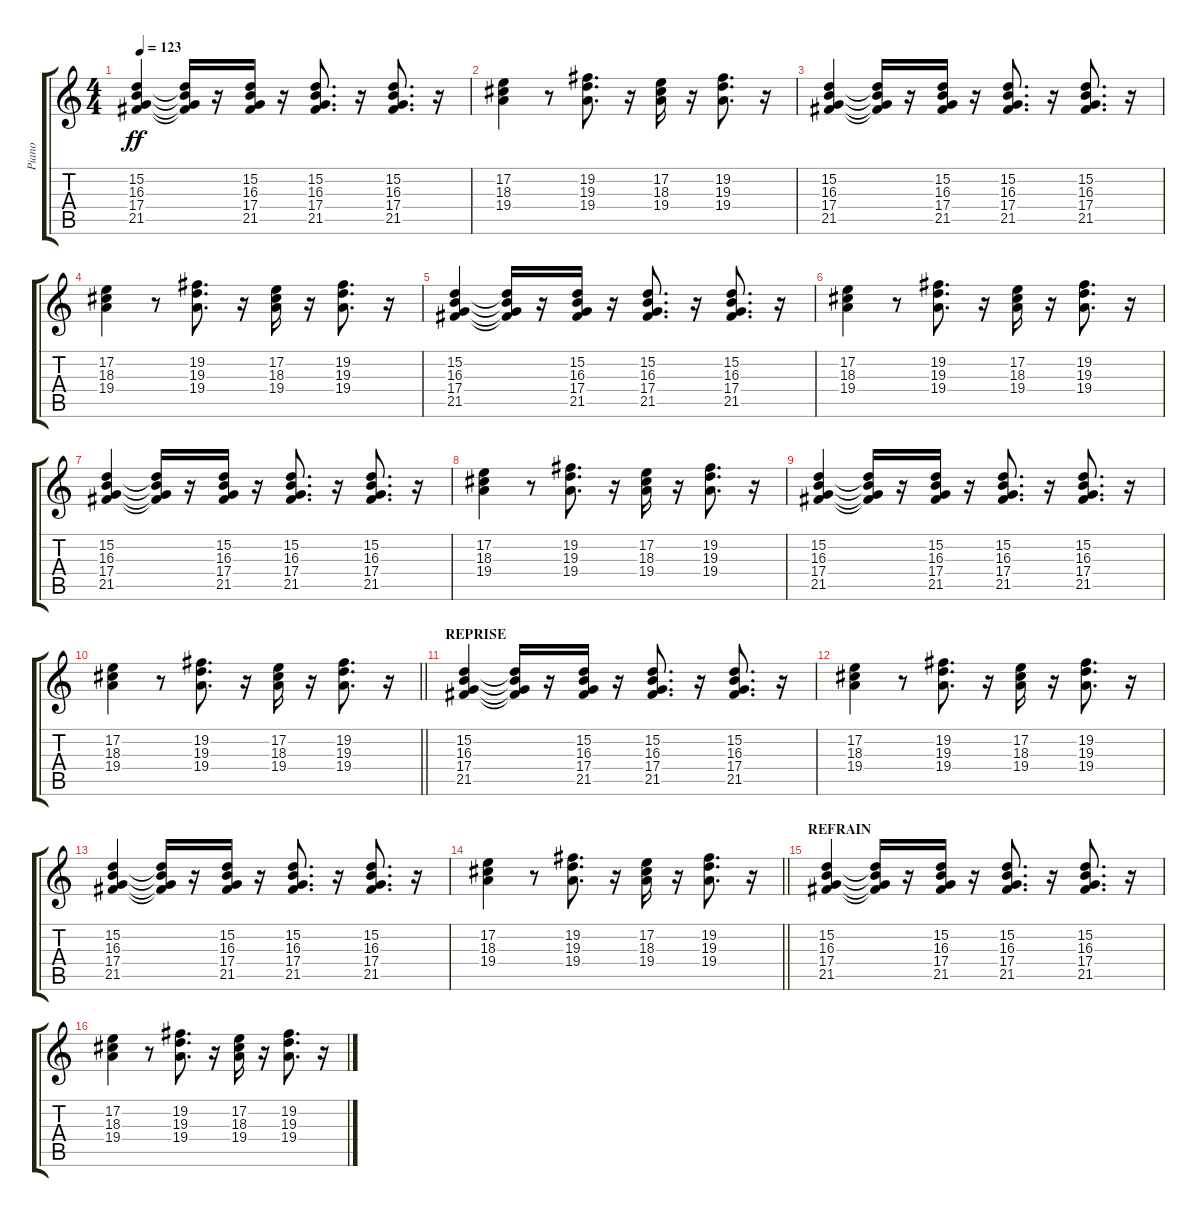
\track ("Piano" "Piano") {instrument electricpiano1}
\staff {score tabs}
\tuning (E4 B3 G3 D3 A2 E2) {hide}
\ts (4 4)
\tempo 123
\clef g2
\ks c
(15.2 16.3 17.4 21.5).4{dy ff} (15.2{t} 16.3{t} 17.4{t} 21.5{t}).16 r.16 (15.2 16.3 17.4 21.5).16 r.16 (15.2 16.3 17.4 21.5).8{d} r.16 (15.2 16.3 17.4 21.5).8{d} r.16 |
(17.2 18.3 19.4).4 r.8 (19.2 19.3 19.4).8{d} r.16 (17.2 18.3 19.4).16 r.16 (19.2 19.3 19.4).8{d} r.16 |
(15.2 16.3 17.4 21.5).4 (15.2{t} 16.3{t} 17.4{t} 21.5{t}).16 r.16 (15.2 16.3 17.4 21.5).16 r.16 (15.2 16.3 17.4 21.5).8{d} r.16 (15.2 16.3 17.4 21.5).8{d} r.16 |
(17.2 18.3 19.4).4 r.8 (19.2 19.3 19.4).8{d} r.16 (17.2 18.3 19.4).16 r.16 (19.2 19.3 19.4).8{d} r.16 |
(15.2 16.3 17.4 21.5).4 (15.2{t} 16.3{t} 17.4{t} 21.5{t}).16 r.16 (15.2 16.3 17.4 21.5).16 r.16 (15.2 16.3 17.4 21.5).8{d} r.16 (15.2 16.3 17.4 21.5).8{d} r.16 |
(17.2 18.3 19.4).4 r.8 (19.2 19.3 19.4).8{d} r.16 (17.2 18.3 19.4).16 r.16 (19.2 19.3 19.4).8{d} r.16 |
(15.2 16.3 17.4 21.5).4 (15.2{t} 16.3{t} 17.4{t} 21.5{t}).16 r.16 (15.2 16.3 17.4 21.5).16 r.16 (15.2 16.3 17.4 21.5).8{d} r.16 (15.2 16.3 17.4 21.5).8{d} r.16 |
(17.2 18.3 19.4).4 r.8 (19.2 19.3 19.4).8{d} r.16 (17.2 18.3 19.4).16 r.16 (19.2 19.3 19.4).8{d} r.16 |
(15.2 16.3 17.4 21.5).4 (15.2{t} 16.3{t} 17.4{t} 21.5{t}).16 r.16 (15.2 16.3 17.4 21.5).16 r.16 (15.2 16.3 17.4 21.5).8{d} r.16 (15.2 16.3 17.4 21.5).8{d} r.16 |
\barLineRight lightlight
(17.2 18.3 19.4).4 r.8 (19.2 19.3 19.4).8{d} r.16 (17.2 18.3 19.4).16 r.16 (19.2 19.3 19.4).8{d} r.16 |
\section ("" "REPRISE")
(15.2 16.3 17.4 21.5).4 (15.2{t} 16.3{t} 17.4{t} 21.5{t}).16 r.16 (15.2 16.3 17.4 21.5).16 r.16 (15.2 16.3 17.4 21.5).8{d} r.16 (15.2 16.3 17.4 21.5).8{d} r.16 |
(17.2 18.3 19.4).4 r.8 (19.2 19.3 19.4).8{d} r.16 (17.2 18.3 19.4).16 r.16 (19.2 19.3 19.4).8{d} r.16 |
(15.2 16.3 17.4 21.5).4 (15.2{t} 16.3{t} 17.4{t} 21.5{t}).16 r.16 (15.2 16.3 17.4 21.5).16 r.16 (15.2 16.3 17.4 21.5).8{d} r.16 (15.2 16.3 17.4 21.5).8{d} r.16 |
\barLineRight lightlight
(17.2 18.3 19.4).4 r.8 (19.2 19.3 19.4).8{d} r.16 (17.2 18.3 19.4).16 r.16 (19.2 19.3 19.4).8{d} r.16 |
\section ("" "REFRAIN")
(15.2 16.3 17.4 21.5).4 (15.2{t} 16.3{t} 17.4{t} 21.5{t}).16 r.16 (15.2 16.3 17.4 21.5).16 r.16 (15.2 16.3 17.4 21.5).8{d} r.16 (15.2 16.3 17.4 21.5).8{d} r.16 |
(17.2 18.3 19.4).4 r.8 (19.2 19.3 19.4).8{d} r.16 (17.2 18.3 19.4).16 r.16 (19.2 19.3 19.4).8{d} r.16
